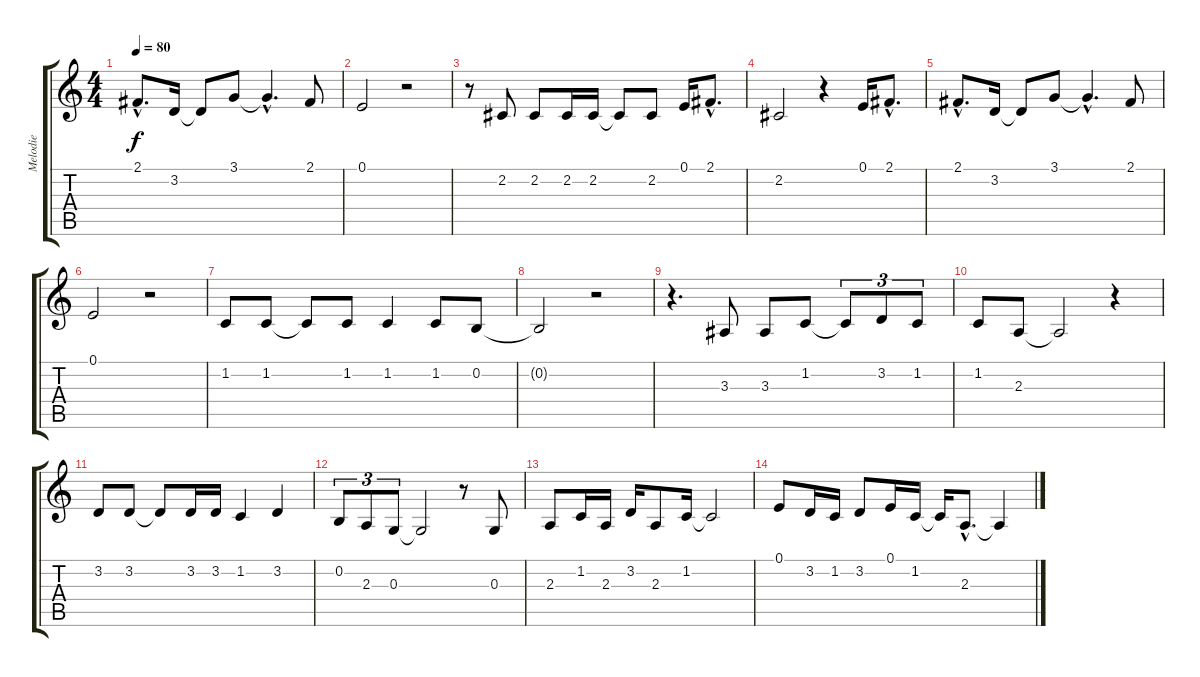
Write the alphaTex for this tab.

\track ("Melodie" "Melodie") {instrument trombone}
\staff {score tabs}
\tuning (E4 B3 G3 D3 A2 E2) {hide}
\ts (4 4)
\tempo 80
\clef g2
\ks c
2.1{hac}.8{d dy f} 3.2.16 3.2{t}.8 3.1.8 3.1{hac t}.4{d} 2.1.8 |
0.1.2 r.2 |
r.8 2.2.8 2.2.8 2.2.16 2.2.16 2.2{t}.8 2.2.8 0.1.16 2.1{hac}.8{d} |
2.2.2 r.4 0.1.16 2.1{hac}.8{d} |
2.1{hac}.8{d} 3.2.16 3.2{t}.8 3.1.8 3.1{hac t}.4{d} 2.1.8 |
0.1.2 r.2 |
1.2.8 1.2.8 1.2{t}.8 1.2.8 1.2.4 1.2.8 0.2.8 |
0.2{t}.2 r.2 |
r.4{d} 3.3.8 3.3.8 1.2.8 1.2{t}.8{tu (3 2)} 3.2.8{tu (3 2)} 1.2.8{tu (3 2)} |
1.2.8 2.3.8 2.3{t}.2 r.4 |
3.2.8 3.2.8 3.2{t}.8 3.2.16 3.2.16 1.2.4 3.2.4 |
0.2.8{tu (3 2)} 2.3.8{tu (3 2)} 0.3.8{tu (3 2)} 0.3{t}.2 r.8 0.3.8 |
2.3.8 1.2.16 2.3.16 3.2.16 2.3.8 1.2.16 1.2{t}.2 |
0.1.8 3.2.16 1.2.16 3.2.8 0.1.16 1.2.16 1.2{t}.16 2.3{hac}.8{d} 2.3{t}.4
